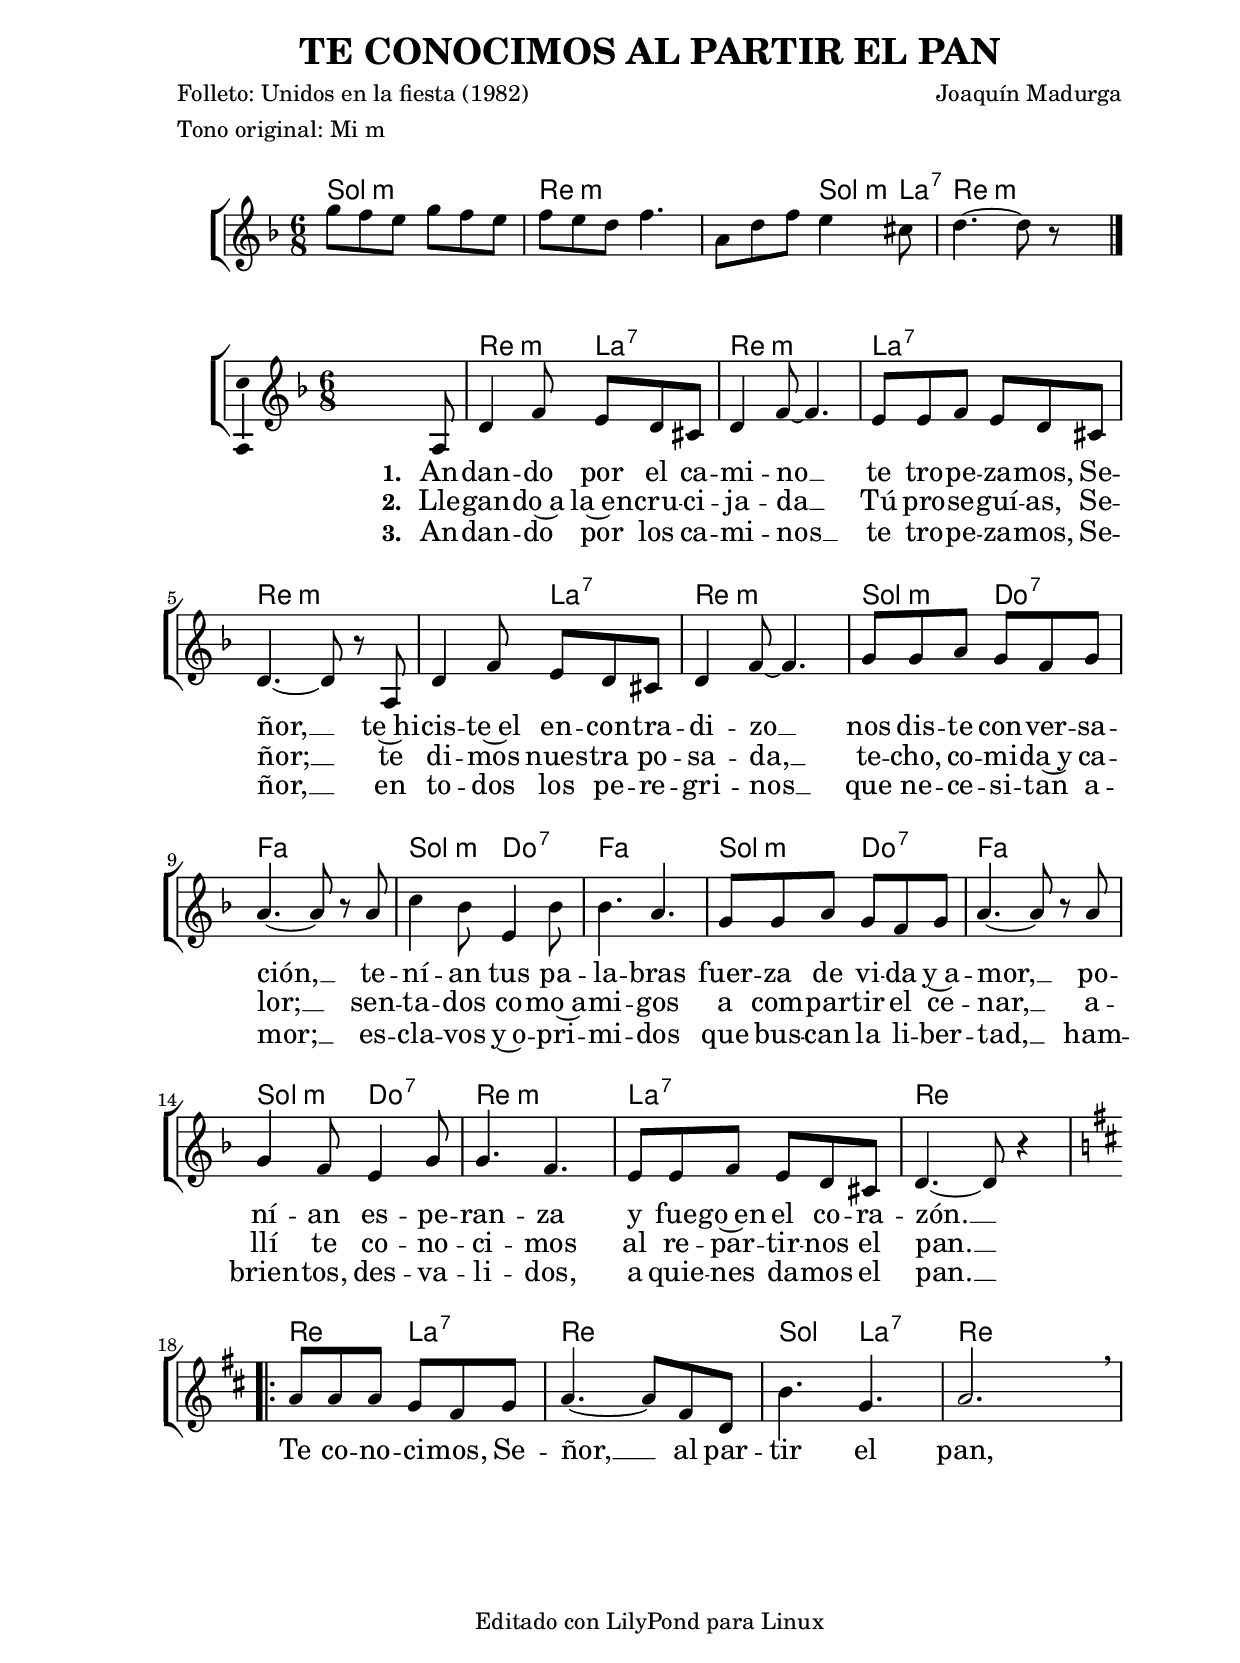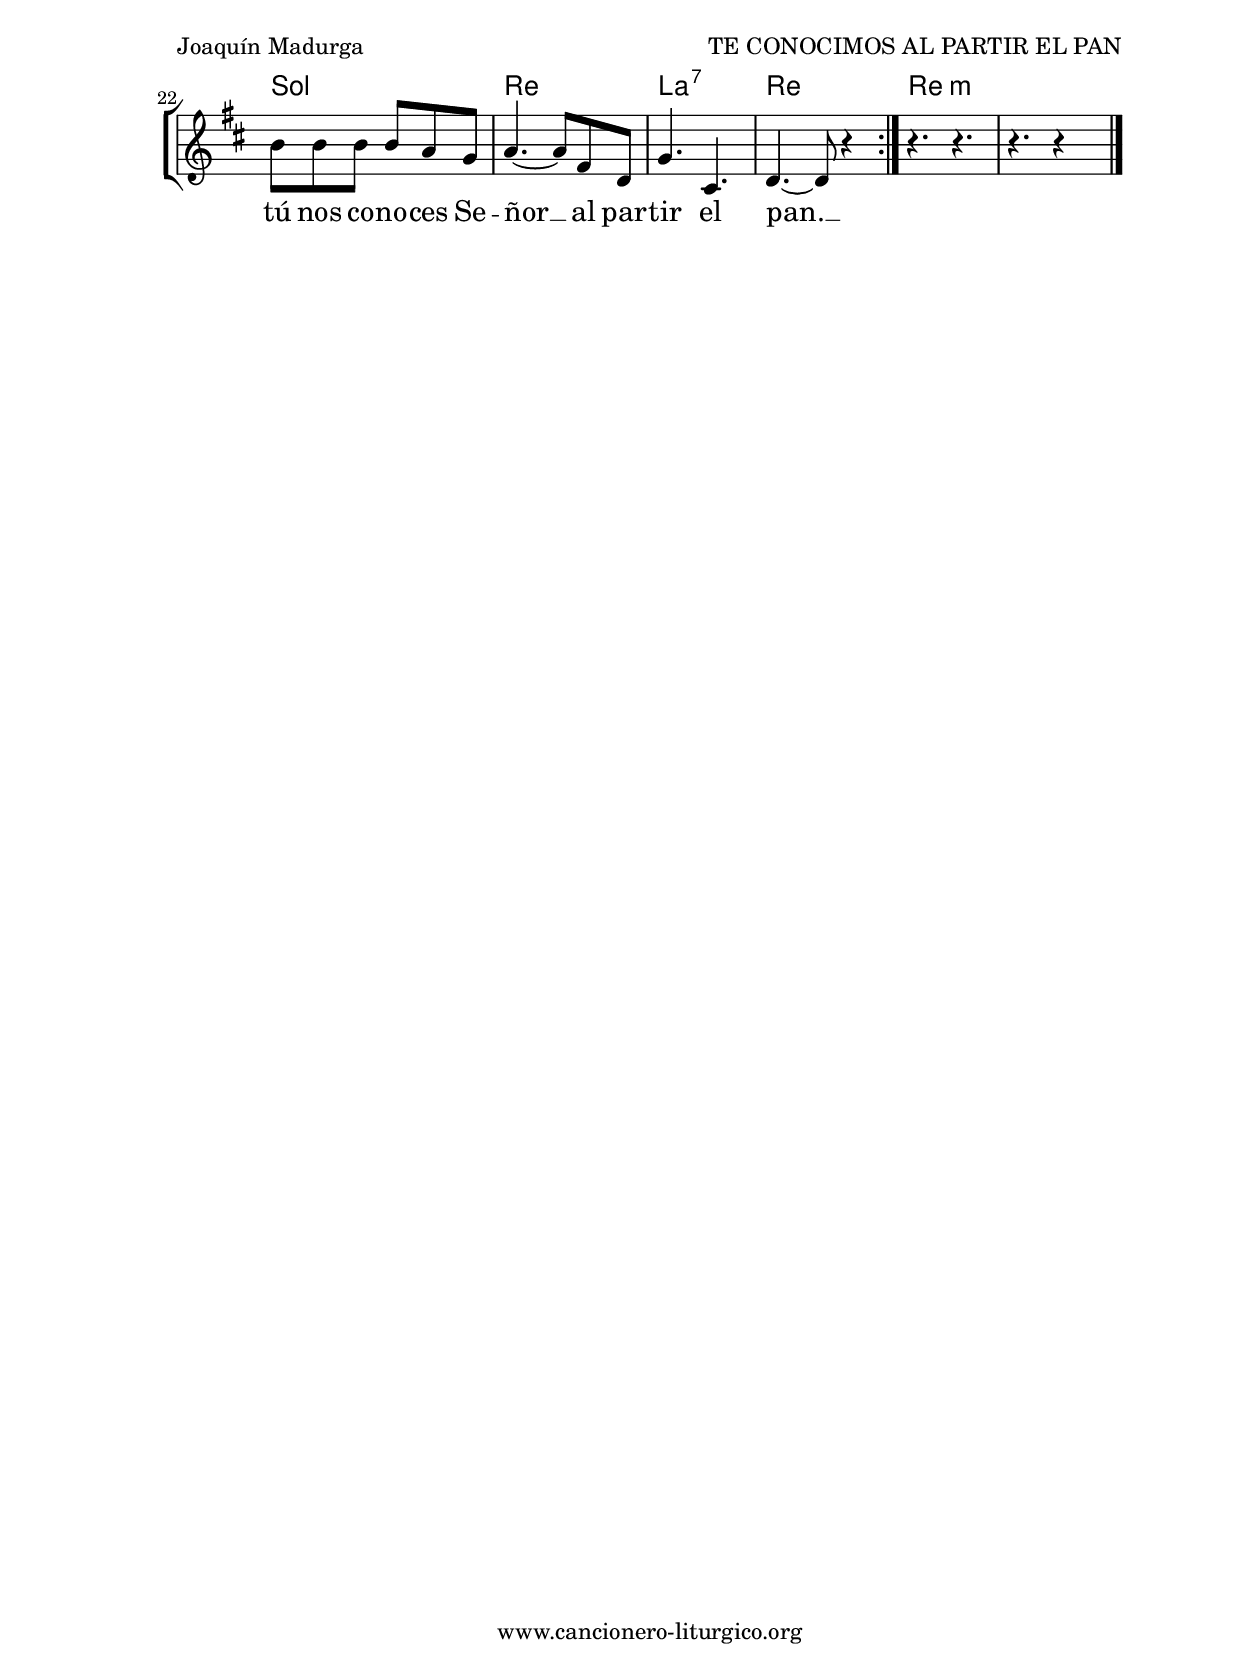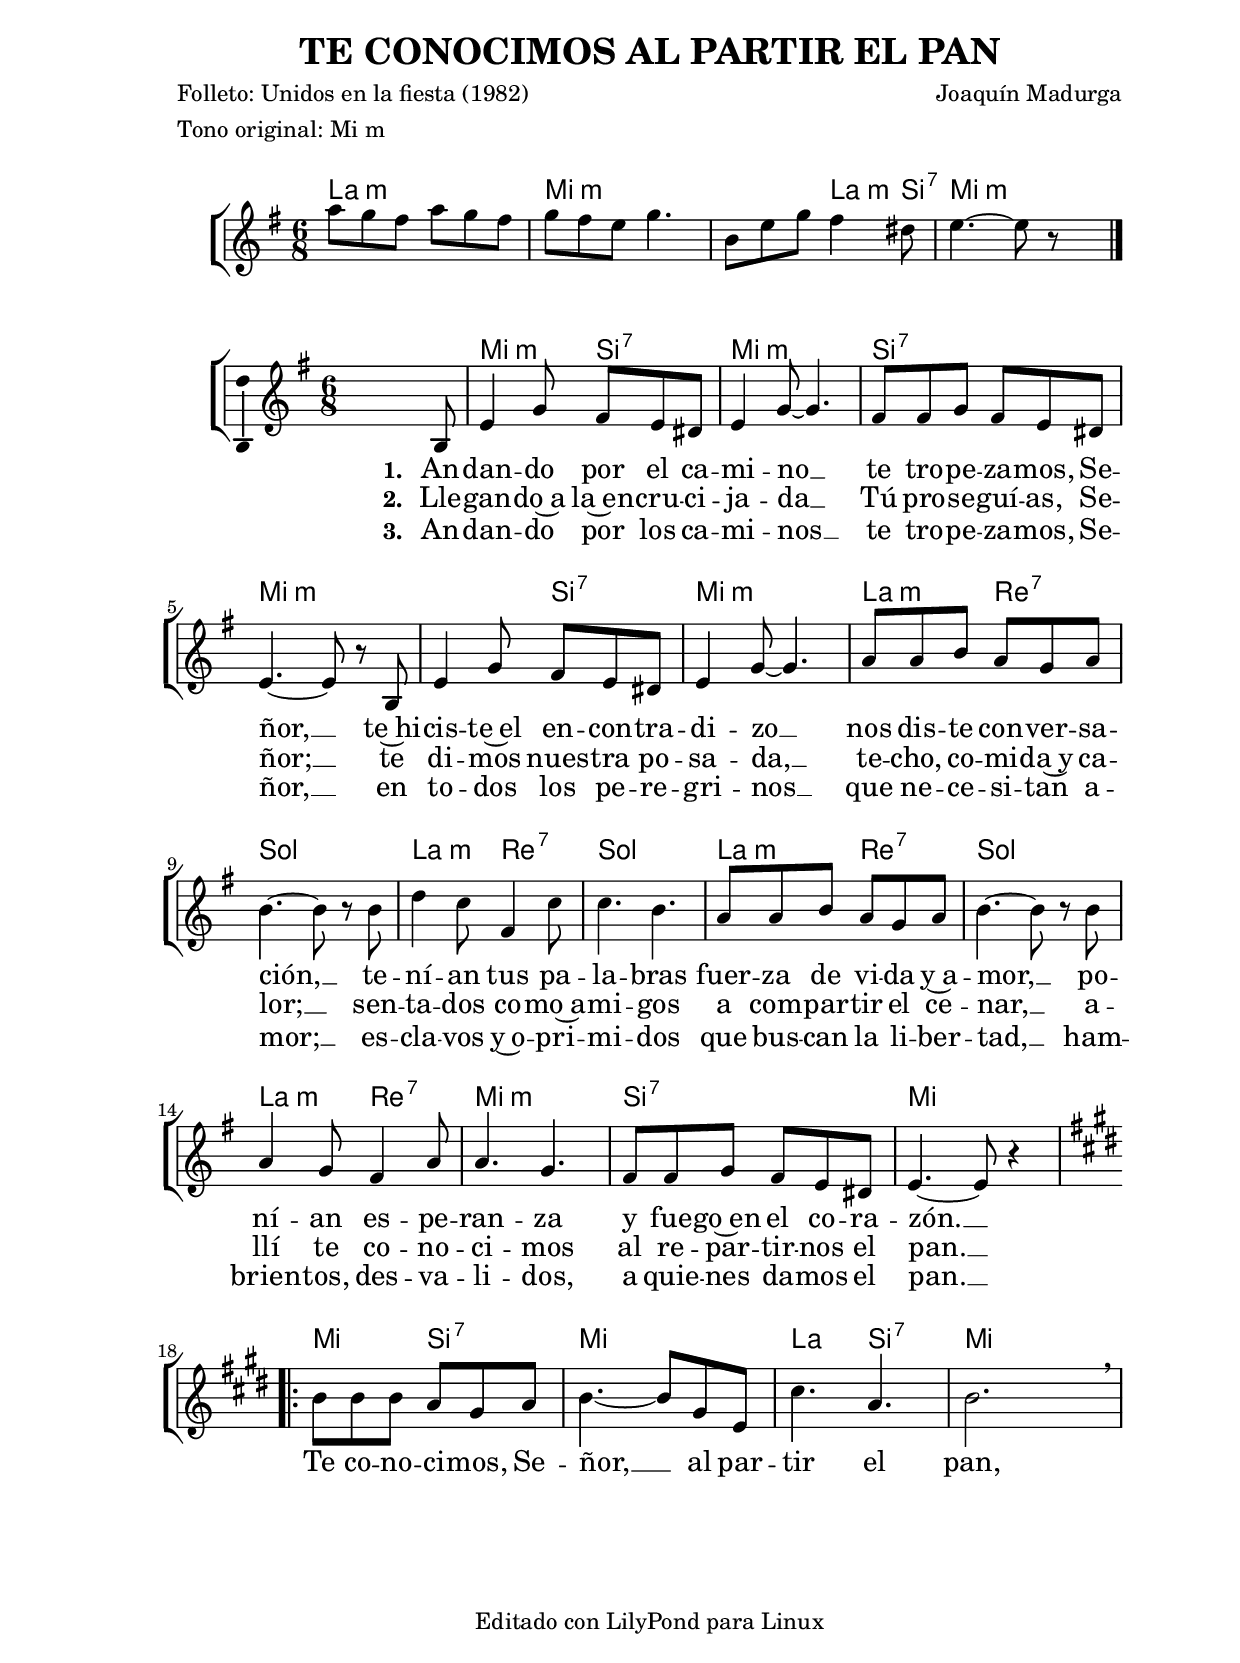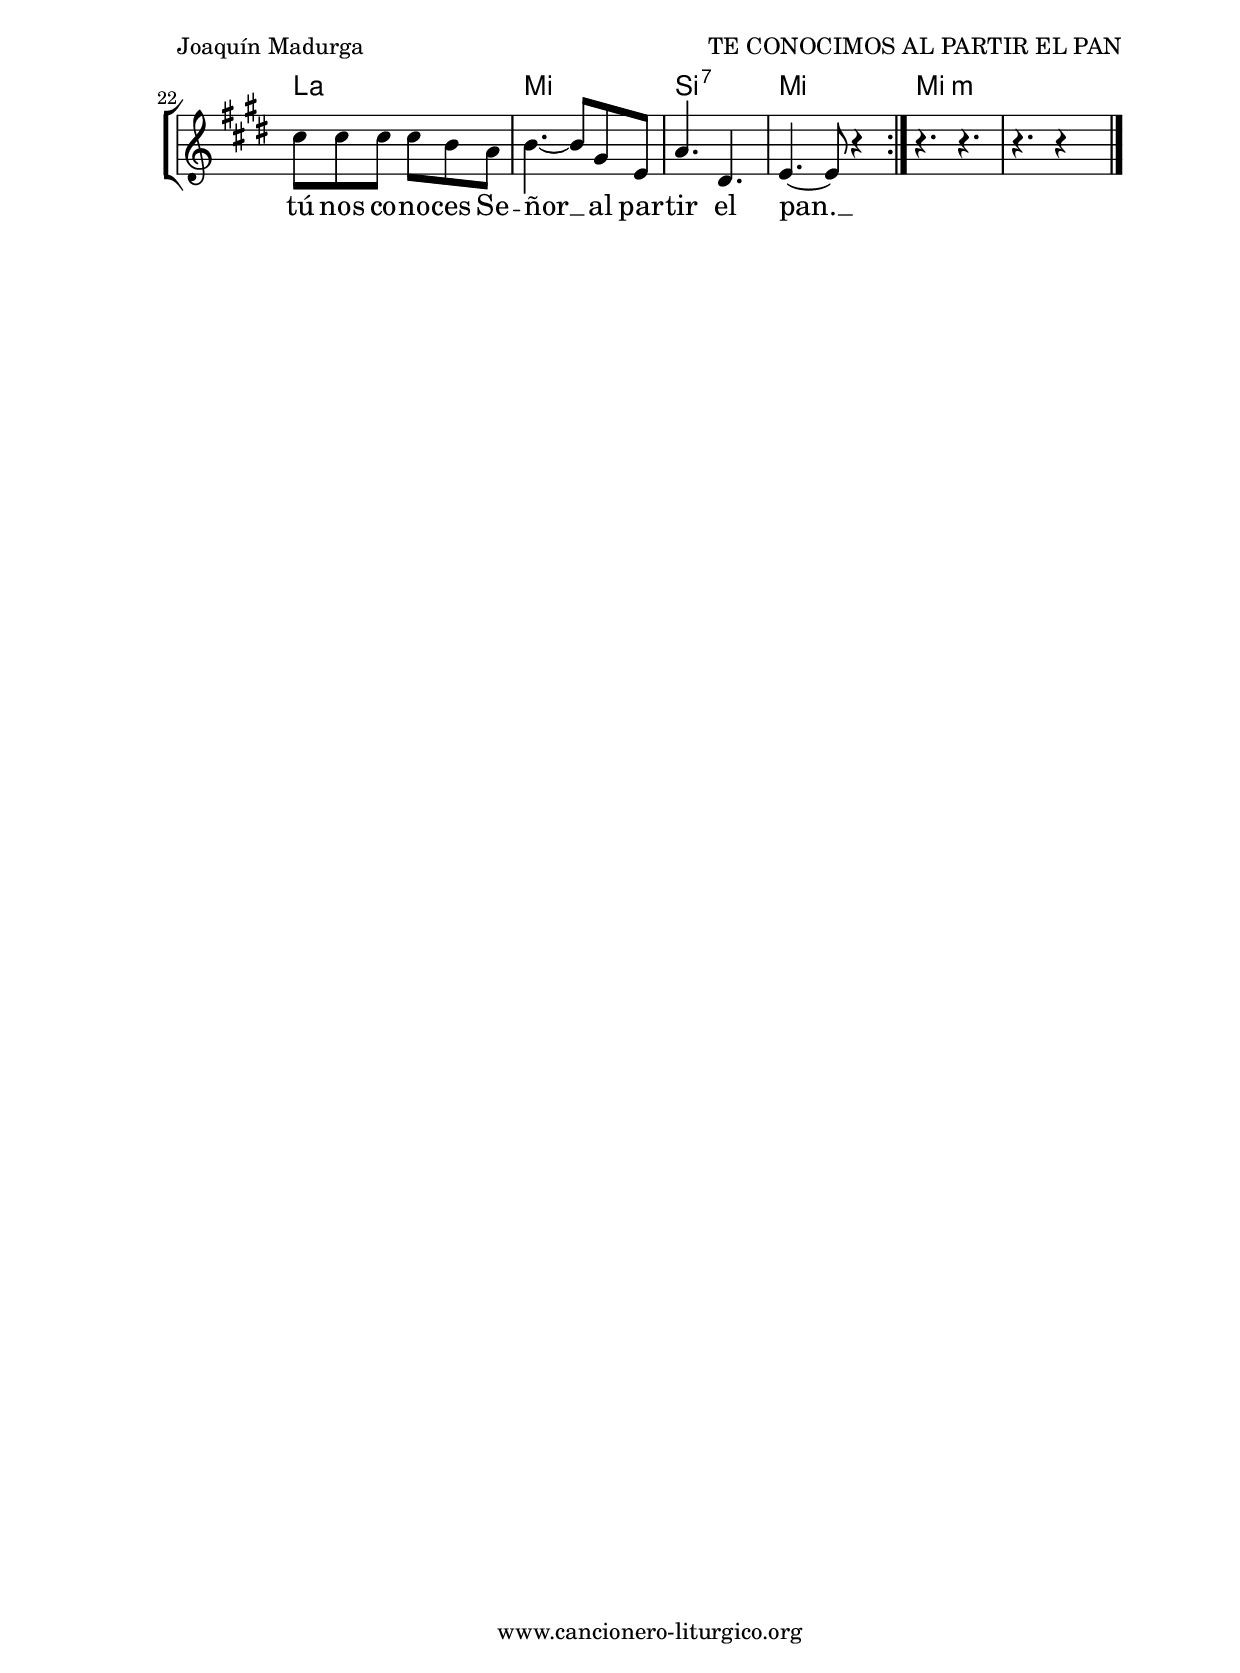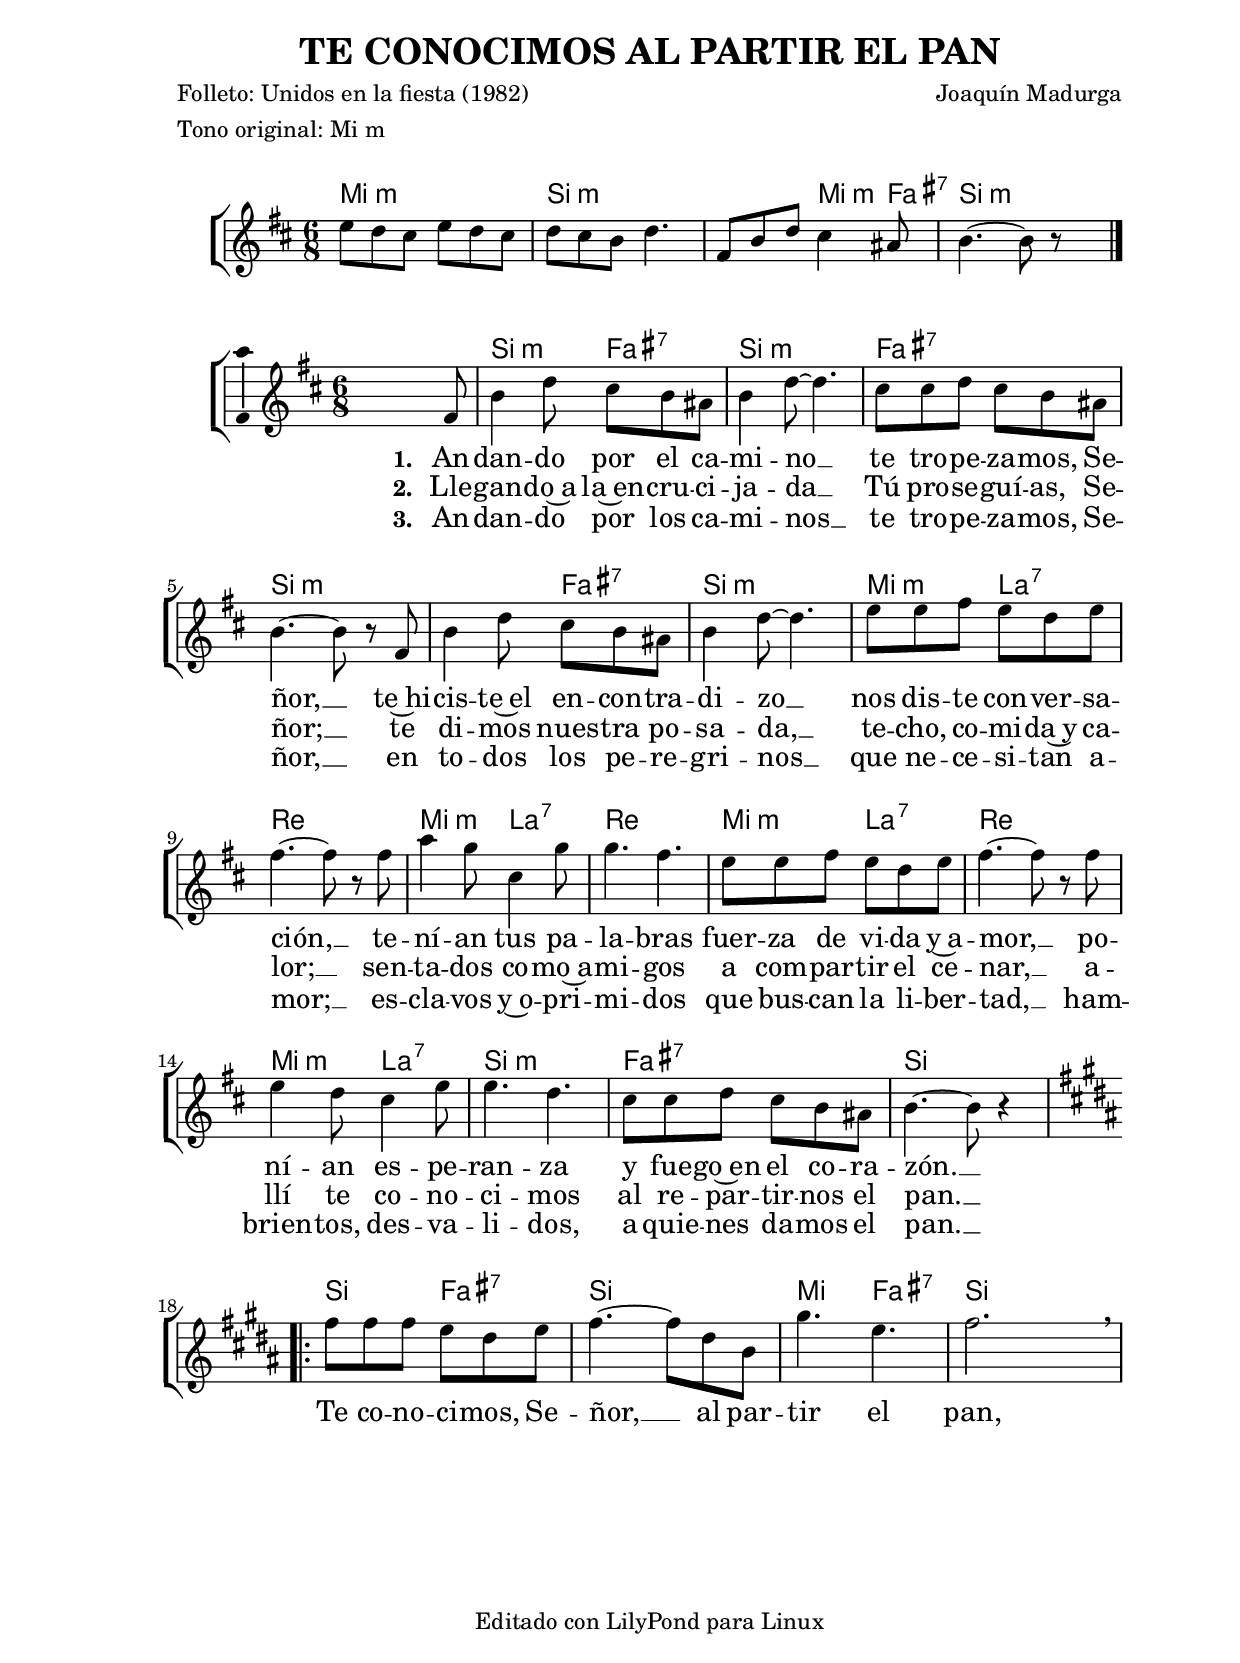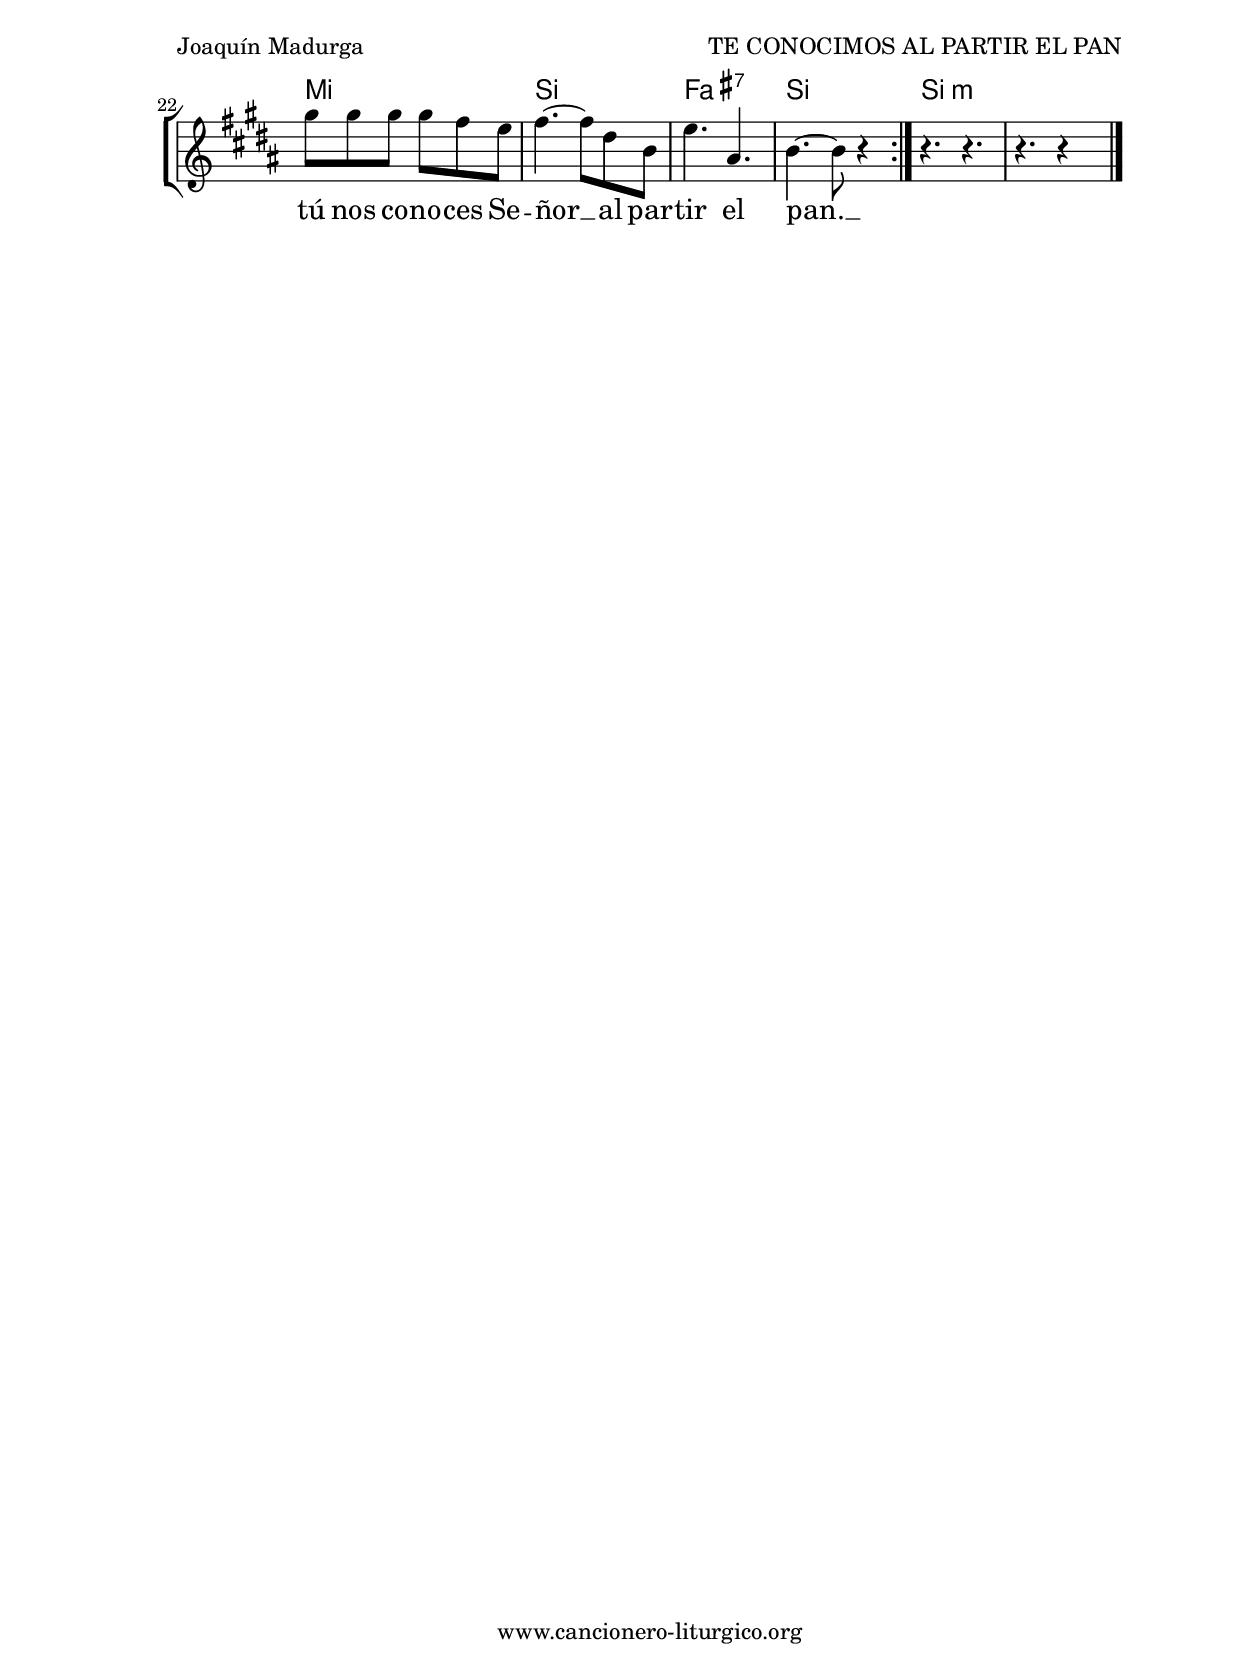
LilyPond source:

%
%para convertir .midi en .wav:
%timidity filename.midi -Ow -o finename.wav
%
%
%Para convertir de .wav a .mp3:
%lame -h -m j filename.wav
%
%
%para escuchar el midi:
%timidity nombrefichero.midi
%


%versión de lilypond para la que se ha escrito esta partitura:
\version "2.16.0"

	%Tamaño papel
	#(set-default-paper-size "a4")
	%Tamaño partitura
	#(set-global-staff-size 20)
	%No responde al pulsar sobre una nota
	#(ly:set-option 'point-and-click #f)

%parámetros del encabezamiento:
\header {
	title = "TE CONOCIMOS AL PARTIR EL PAN"
	subtitle = ""
	composer = "Joaquín Madurga"
	poet = "Folleto: Unidos en la fiesta (1982)"
	meter = "Tono original: Mi m"
	arranger = ""
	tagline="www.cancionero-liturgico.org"
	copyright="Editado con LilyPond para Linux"
	}

%parámetros asociados al papel:
\paper  {
	oddHeaderMarkup = \markup {\fill-line { \on-the-fly #not-first-page \fromproperty #'header:title \on-the-fly #not-first-page \fromproperty #'header:composer }}
	evenHeaderMarkup = \markup {\fill-line { \fromproperty #'header:composer \fromproperty #'header:title }}
	#(set-paper-size "a4")
	print-page-number = ##f
	first-page-number = 1
	print-first-page-number = ##f
%	head-separation = 3.0 \cm
	top-margin = 2.0 \cm
	bottom-margin = 0.5\cm
%%%	bottom-margin = -2.0\cm
	left-margin = 3.0 \cm
	line-width = 16.0 \cm 
	indent = 8\mm
	interscoreline = 2.\mm
	between-system-space = 15\mm
%	para que las partituras no llenen la hoja:
	ragged-bottom = ##t
%	idem para la última hoja:
	ragged-last-bottom = ##f
%	para que las partituras llenen el ancho del papel:
	ragged-last = ##f
	after-title-space = 2.5 \cm
%page-count=1
%system-count=8

	%Flexible Vertical Spacing
%	markup-markup-spacing =
%	#'((basic-distance . 15) (minimum-distance . 15) (padding . 3))
	markup-system-spacing =
	#'((basic-distance . 15) (minimum-distance . 15) (padding . 3))
	system-system-spacing =
	#'((basic-distance . 15) (minimum-distance . 15) (padding . 3))
	score-system-spacing =
	#'((basic-distance . 15) (minimum-distance . 15) (padding . 5))
%	top-system-spacing = % header
%	#'((basic-distance . 8) (minimum-distance . 0) (padding . 0))
%	top-markup-spacing =
%	#'((basic-distance . 20) (minimum-distance . 20) (padding . 0))
	last-bottom-spacing = % footer
	#'((basic-distance . 5) (minimum-distance . 5) (padding . 0))
%	score-markup-spacing =
%	#'((basic-distance . 16) (minimum-distance . 13) (padding . 0))

	}


%parámetros que afectan a toda la partitura:
global =  {
	%clave de sol (G):
	\clef G
	%armadura:
	\transpose e d
	\key e \minor
	\tempo 4=100
	\set Score.tempoHideNote = ##t
	}


acordesintro = {
	\italianChords
	\chordmode {
	\transpose e d
{

a2.:m e:m s4. a4:m b8:7 e2.:m

}
}
}

melodiaintro = 
	\transpose e d
{
\relative c''{
\time 6/8

a'8 g fis a g fis
g8 fis e g4.
b,8 e g fis4 dis8
e4.~e8 r8 s8

\bar "|."
}
}


acordes = {
	\italianChords
	\chordmode {
	\transpose e d
{

s2.
e4.:m b:7
e:m s b:7 s e:m s
e:m b:7
e:m s a:m d:7 g s a:m d:7 g s
a:m d:7 g s a:m d:7 e:m s b:7 s
e s

\repeat volta 2 {
e4. b:7
e s a b:7 e s a s e s b:7 s
e s
}

e:m s
e:m s

}
}
}

melodia =

	\transpose e d
{
	\relative c'{
	\time 6/8

s4. s4 b8
e4 g8 fis e dis %corrijo partitura en folleto original (aparece re natural)
e4 g8~g4.
fis8 fis g fis e dis
e4.~e8 r8 b8
e4 g8 fis e dis
e4 g8~g4.
a8 a b a g a
b4.~b8 r8 b8
d4 c8 fis,4 c'8
c4. b4.
a8 a b a g a
b4.~b8 r8 b8
a4 g8 fis4 a8
a4. g4.
fis8 fis g fis e dis
e4.~e8 r4

%%%\bar "||"
\break
\key e \major

\repeat volta 2 {
b'8 b b a gis a
b4.~b8 gis e
cis'4. a
b2. \breathe

\break

cis8 cis cis cis b a
b4.~b8 gis e
a4. dis,
e4.~e8 r4
}

r4. r4.
r4. r4 s8

\bar "|."
	}
	}


texto = \lyricmode {

\set stanza =#"1. " An -- dan -- do por el ca -- mi -- no __
te tro -- pe -- za -- mos, Se -- ñor, __
te~hi -- cis -- te~el en -- con -- tra -- di -- zo __
nos dis -- te con -- ver -- sa -- ción, __
te -- ní -- an tus pa -- la -- bras fuer -- za de vi -- da y~a -- mor, __
po -- ní -- an es -- pe -- ran -- za y fue -- go~en el co -- ra -- zón. __

Te co -- no -- ci -- mos, Se -- ñor, __
al par -- tir el pan,
tú nos co -- no -- ces Se -- ñor __
al par -- tir el pan. __

	}

textodos = \lyricmode {

\set stanza =#"2. " Lle -- gan -- do~a la~en -- cru -- ci -- ja -- da __
Tú pro -- se -- guí -- as, Se -- ñor; __
te di -- mos nues -- tra po -- sa -- da, __
te -- cho, co -- mi -- da~y ca -- lor; __
sen -- ta -- dos co -- mo~a -- mi -- gos a com -- par -- tir el ce -- nar, __
a -- llí te co -- no -- ci -- mos al re -- par -- tir -- nos el pan. __

	}

textotres = \lyricmode {

\set stanza =#"3. " An -- dan -- do por los ca -- mi -- nos __
te tro -- pe -- za -- mos, Se -- ñor, __
en to -- dos los pe -- re -- gri -- nos __
que ne -- ce -- si -- tan a -- mor; __
es -- cla -- vos y~o -- pri -- mi -- dos que bus -- can la li -- ber -- tad, __
ham -- brien -- tos, des -- va -- li -- dos, a quie -- nes da -- mos el pan. __

	}


acordesintroStaff = \context ChordNames = acordesintroStaff <<
	\set chordChanges = ##t
	\acordesintro
	>>

acordesStaff = \context ChordNames = acordesStaff <<
	\set chordChanges = ##t
	\acordes
	>>


vozintroStaff = \context Voice = vozintroStaff
<<
	\override Staff.StaffSymbol #'staff-space = #(magstep -0.35)
	\set Staff.midiInstrument = #"english horn"
	\set Staff.midiMinimumVolume = #0.7
	\set Staff.midiMaximumVolume = #0.9
	\global
	\melodiaintro
	>>

vozStaff = \context Voice = vozStaff
\with {\consists "Ambitus_engraver"}
<<
%	\set Staff.instrumentName = ""
%	\set Staff.shortInstrumentName = ""
%	\set Staff.midiInstrument = #"clarinet"
%	\set Staff.midiInstrument = #"cello"
%	\set Staff.midiInstrument = #"flute"
	\set Staff.midiInstrument = #"electric guitar (jazz)"
%	\set Staff.midiInstrument = #"english horn"
%	\set Staff.midiInstrument = #"violin"
%	\set Staff.midiInstrument = #"glockenspiel"
	\set Staff.midiMinimumVolume = #0.7
	\set Staff.midiMaximumVolume = #0.9
	\global
	\melodia
	>>

textoStaff = \context Lyrics = textoStaff <<
	\lyricsto vozStaff \texto
	>>

textodosStaff = \context Lyrics = textodosStaff <<
	\lyricsto vozStaff \textodos
	>>

textotresStaff = \context Lyrics = textotresStaff <<
	\lyricsto vozStaff \textotres
	>>

\book {
	\score {
		\context ChoirStaff {
			\override StaffGroup.SystemStartBracket #'collapse-height = #1
			\override Score.SystemStartBar #'collapse-height = #1
			<<
			\acordesintroStaff
			\vozintroStaff
			>>
			}
		\layout {
%system-count=1
	    		\context {
				\Lyrics
				\override LyricText #'font-size = #2
				}
	   		 \context {
				\Score
				\override StaffSymbol #'staff-space = #(magstep +3)
				}
			}
		}
	\score {
		\context ChoirStaff {
			\override StaffGroup.SystemStartBracket #'collapse-height = #1
			\override Score.SystemStartBar #'collapse-height = #1
			<<
			\acordesStaff
			\vozStaff
			\textoStaff
			\textodosStaff
			\textotresStaff
			>>
			}
		\layout {
	    		\context {
				\Lyrics
				\override LyricText #'font-size = #2
				}
	   		 \context {
				\Score
				\override StaffSymbol #'staff-space = #(magstep +3)
				}
			}
		}
	\score {
		\unfoldRepeats
		\context ChoirStaff {
			<<
			\acordesintroStaff
			\vozintroStaff
			>>
			<<
			\acordesStaff
			\vozStaff
			>>
			}
		\midi {
	  		\context {
	  			\Score
				tempoWholesPerMinute = #(ly:make-moment 70 4)
				}
			}
		}
	}



#(define output-suffix "C")
\book {
	\score {
		\context ChoirStaff {
			\override StaffGroup.SystemStartBracket #'collapse-height = #1
			\override Score.SystemStartBar #'collapse-height = #1
\transpose c d
			<<
			\acordesintroStaff
			\vozintroStaff
			>>
			}
		\layout {
%system-count=1
	    		\context {
				\Lyrics
				\override LyricText #'font-size = #2
				}
	   		 \context {
				\Score
				\override StaffSymbol #'staff-space = #(magstep +3)
				}
			}
		}
	\score {
		\context ChoirStaff {
			\override StaffGroup.SystemStartBracket #'collapse-height = #1
			\override Score.SystemStartBar #'collapse-height = #1
\transpose c d
			<<
			\acordesStaff
			\vozStaff
			\textoStaff
			\textodosStaff
			\textotresStaff
			>>
			}
		\layout {
	    		\context {
				\Lyrics
				\override LyricText #'font-size = #2
				}
	   		 \context {
				\Score
				\override StaffSymbol #'staff-space = #(magstep +3)
				}
			}
		}
	}

#(define output-suffix "S")
\book {
	\score {
		\context ChoirStaff {
			\override StaffGroup.SystemStartBracket #'collapse-height = #1
			\override Score.SystemStartBar #'collapse-height = #1
\transpose c a,
			<<
			\acordesintroStaff
			\vozintroStaff
			>>
			}
		\layout {
%system-count=1
	    		\context {
				\Lyrics
				\override LyricText #'font-size = #2
				}
	   		 \context {
				\Score
				\override StaffSymbol #'staff-space = #(magstep +3)
				}
			}
		}
	\score {
		\context ChoirStaff {
			\override StaffGroup.SystemStartBracket #'collapse-height = #1
			\override Score.SystemStartBar #'collapse-height = #1
\transpose c a
			<<
			\acordesStaff
			\vozStaff
			\textoStaff
			\textodosStaff
			\textotresStaff
			>>
			}
		\layout {
	    		\context {
				\Lyrics
				\override LyricText #'font-size = #2
				}
	   		 \context {
				\Score
				\override StaffSymbol #'staff-space = #(magstep +3)
				}
			}
		}
	}


